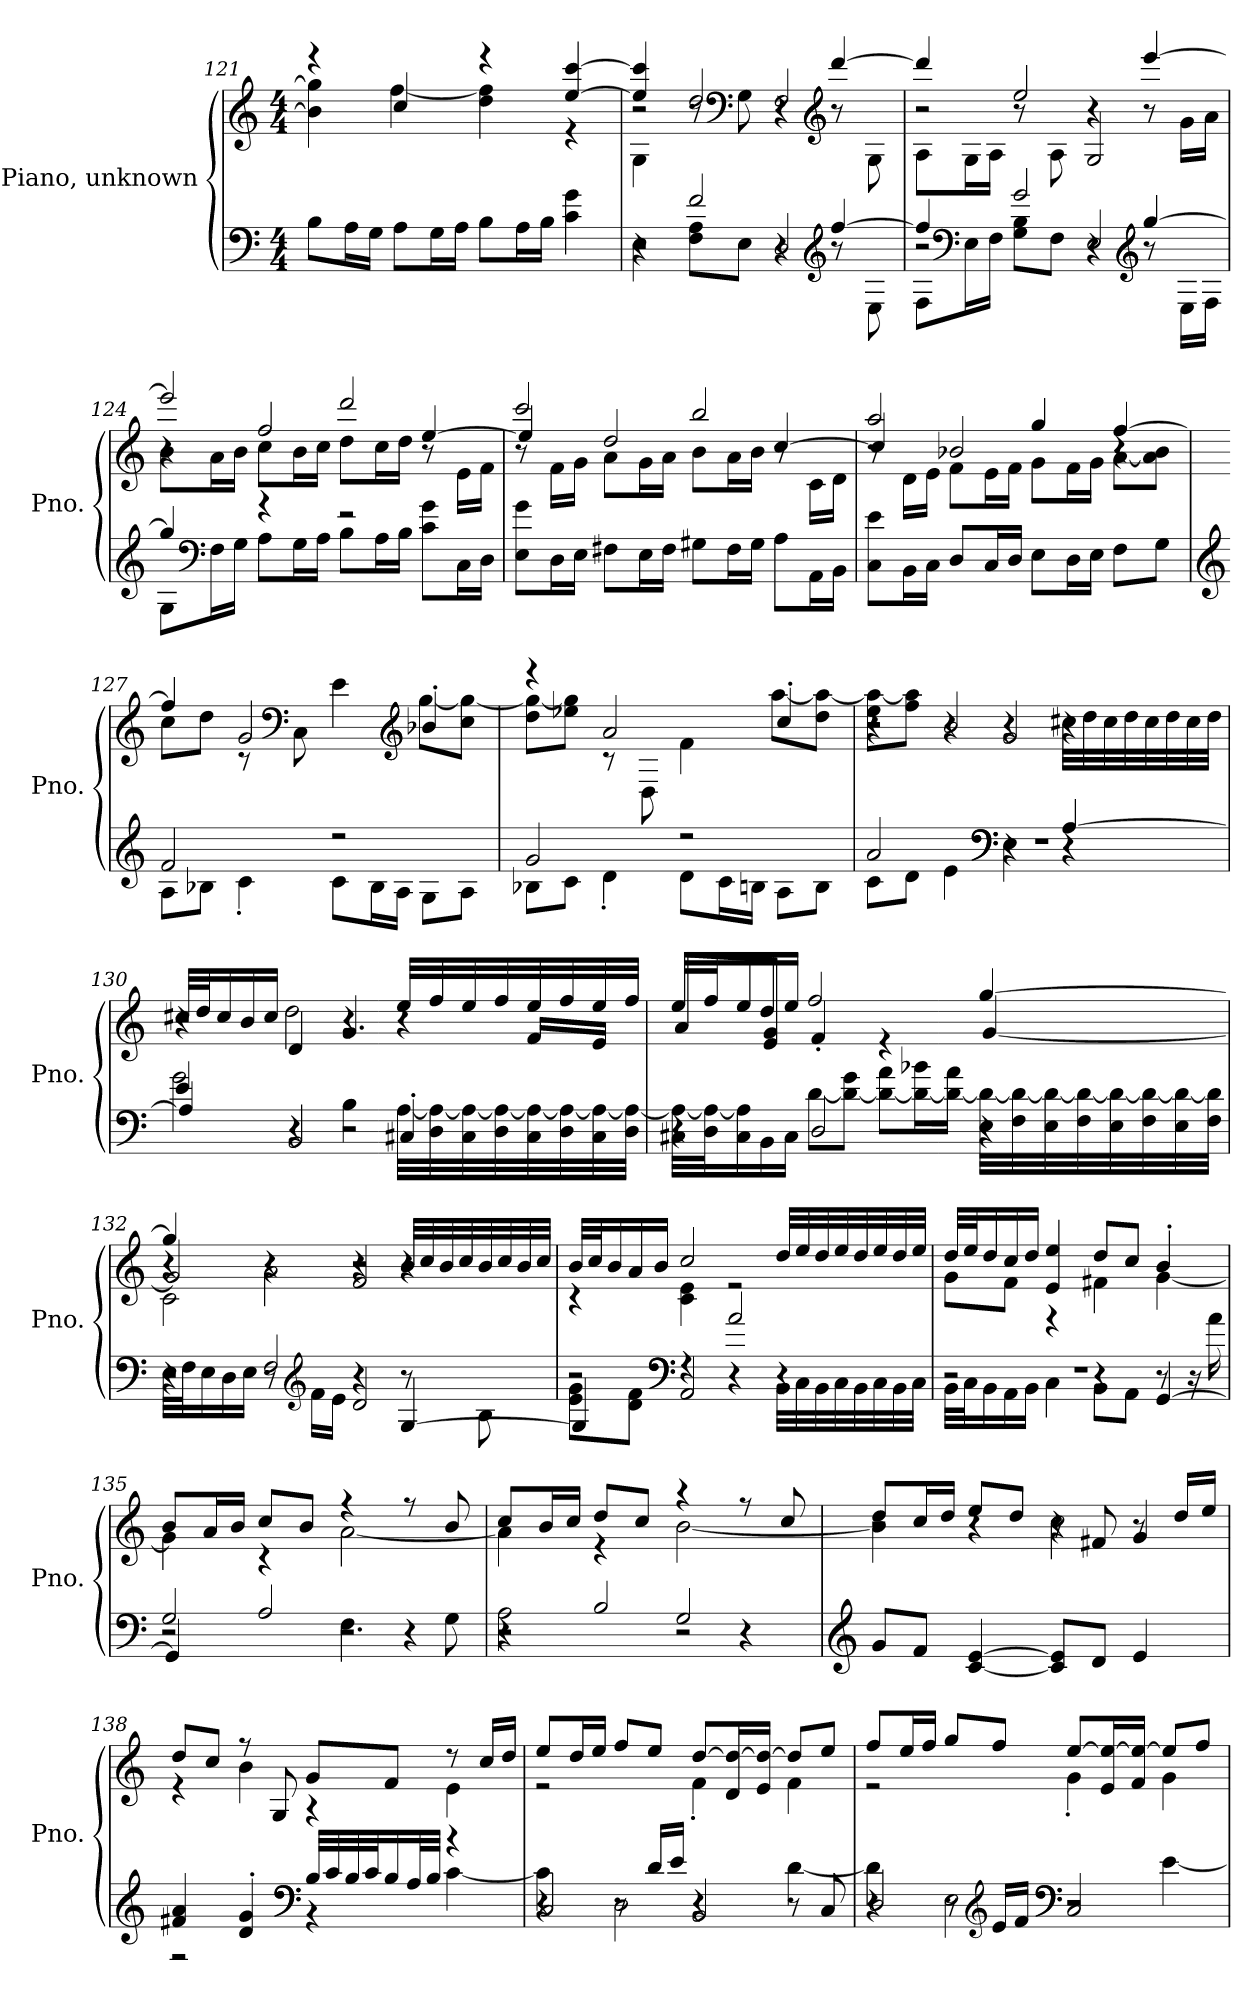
**kern	**kern
*part1	*part1
*staff2	*staff1
*I"Piano, unknown	*
*I'Pno.	*
!!LO:LB:g=z
*clefF4	*clefG2
*k[]	*k[]
*M4/4	*M4/4
=121	=121
*	*^
8B\L	4r	4b\] 4gg\]
16A\L	.	.
16G\JJ	.	.
8A\L	4cc/	[4ff\
16G\L	.	.
16A\JJ	.	.
8B\L	4r	4dd\ 4ff\]
16A\L	.	.
16B\JJ	.	.
4c\ 4g\	[4ee/ [4ccc/	4r
=122	=122	=122
*^	*	*^
*	*^	*	*	*
4r	4E\	2r	4ee/] 4ccc/]	4G\	2r
2f/	8F\ 8A\L	.	2dd/	8r	.
*	*	*	*clefF4	*	*
.	8E\J	.	.	8G\	.
.	4r	2D/	.	4r	2F/
*clefG2	*	*	*clefG2	*	*
[4ff/	8r	.	[4ddd/	8r	.
.	8E\	.	.	8G\	.
=123	=123	=123	=123	=123	=123
4ff/]	8F\L	2r	4ddd/]	8A\L	2r
*clefF4	*	*	*	*	*
.	16E\L	.	.	16G\L	.
.	16F\JJ	.	.	16A\JJ	.
2g/	8G\ 8B\L	.	2ee/	8r	.
.	8F\J	.	.	8A\	.
.	4r	2E/	.	4r	2G/
*clefG2	*	*	*	*	*
[4gg/	8r	.	[4eee/	8r	.
.	16E\LL	.	.	16g\LL	.
.	16F\JJ	.	.	16a\JJ	.
*	*v	*v	*	*	*
!!LO:LB:g=z	!!	!!
=124	=124	=124	=124	=124
4gg/]	8G\L	2eee/]	8b\L	4r
*clefF4	*	*	*	*
.	16F\L	.	16a\L	.
.	16G\JJ	.	16b\JJ	.
4r	8A\L	.	8cc\L	2ff/
.	16G\L	.	16b\L	.
.	16A\JJ	.	16cc\JJ	.
2r	8B\L	2ddd/	8dd\L	.
.	16A\L	.	16cc\L	.
.	16B\JJ	.	16dd\JJ	.
.	8c\ 8g\L	.	8r	[4ee/
.	16C\L	.	16e\LL	.
.	16D\JJ	.	16f\JJ	.
*v	*v	*	*	*
=125	=125	=125	=125
8E\ 8g\L	2ccc/	8r	4ee/]
16D\L	.	16f\LL	.
16E\JJ	.	16g\JJ	.
8F#X\L	.	8a\L	2dd/
16E\L	.	16g\L	.
16F#\JJ	.	16a\JJ	.
8G#X\L	2bb/	8b\L	.
16F#\L	.	16a\L	.
16G#\JJ	.	16b\JJ	.
8A\L	.	8r	[4cc/
16AA\L	.	16c\LL	.
16BB\JJ	.	16d\JJ	.
=126	=126	=126	=126
8C\ 8e\L	2aa/	8r	4cc/]
16BB\L	.	16d\LL	.
16C\JJ	.	16e\JJ	.
8D/L	.	8f\L	2b-X/
16C/L	.	16e\L	.
16D/JJ	.	16f\JJ	.
8E\L	4gg/	8g\L	.
16D\L	.	16f\L	.
16E\JJ	.	16g\JJ	.
8F\L	[4ff/	[8a\L	4r
8G\J	.	8a\] 8b-\J	.
*	*v	*v	*v
!!LO:LB:g=z
=127	=127
*clefG2	*
*^	*^
2f/	8A\L	4ff/]	8cc\L
.	8B-X\J	.	8dd\J
.	4c'\	2g/	8r
*	*	*clefF4	*
.	.	.	8C\
2r	8c\L	.	4e\
.	16B-\L	.	.
.	16A\JJ	.	.
*	*	*clefG2	*
.	8G\L	4b-X'/	[8gg\L
.	8A\J	.	8cc\ 8gg\_J
=128	=128	=128	=128
2g/	8B-X\L	4r	8dd\ 8gg\_L
.	8c\J	.	8ee-X\ 8gg\]J
.	4d'\	2a/	8r
.	.	.	8D\
2r	8d\L	.	4f\
.	16c\L	.	.
.	16Bn\JJ	.	.
.	8A\L	4cc'/	[8aa\L
.	8B\J	.	8dd\ 8aa\_J
=129	=129	=129	=129
*	*^	*	*^
1r	8c\L	2a/	4r	8ee\ 8aa\_L	2r
.	8d\J	.	.	8ff\ 8aa\]J	.
.	4e\	.	2b/	4r	.
*clefF4	*	*	*	*	*
.	4E\	4r	.	4r	2g/
.	4r	[4A/	4r	32cc#X\LLL	.
.	.	.	.	32dd\	.
.	.	.	.	32cc#\	.
.	.	.	.	32dd\	.
.	.	.	.	32cc#\	.
.	.	.	.	32dd\	.
.	.	.	.	32cc#\	.
.	.	.	.	32dd\JJJ	.
!!LO:LB:g=z	!!	!!
=130	=130	=130	=130	=130	=130
4e/	2g\	4A/]	32cc#X/LLL	4r	2r
.	.	.	32dd/J	.	.
.	.	.	16cc#/	.	.
.	.	.	16b/	.	.
.	.	.	16cc#/JJ	.	.
4r	.	2BB/	4d/	2dd\	.
2r	4B\	.	4r	.	4.g/
.	[32A\LLL	4C#X'/	32ee/LLL	4r	.
.	32D\ 32A\_	.	32ff/	.	.
.	32C#\ 32A\_	.	32ee/	.	.
.	32D\ 32A\_	.	32ff/	.	.
.	32C#\ 32A\_	.	32ee/	.	16f/LL
.	32D\ 32A\_	.	32ff/	.	.
.	32C#\ 32A\_	.	32ee/	.	16e/JJ
.	32D\ 32A\_JJJ	.	32ff/JJJ	.	.
*	*	*	*	*v	*v
!!LO:PB:g=z
=131	=131	=131	=131	=131
1r	32C#X\ 32A\_LLL	4r	32ee/LLL	8a/L
.	32D\ 32A\_J	.	32ff/J	.
.	16C#\ 16A\]	.	16ee/	.
.	16BB\	.	16dd/	8e/ 8g/J
.	16C#\JJ	.	16ee/JJ	.
.	[8d\L	2D/	2ff/	4f'/
.	8d\_ 8g\J	.	.	.
.	8d\_ 8a\L	.	.	4r
.	16d\_ 16b-X\L	.	.	.
.	16d\_ 16a\JJ	.	.	.
.	32E\ 32d\_LLL	4r	[4gg/	[4g/
.	32F\ 32d\_	.	.	.
.	32E\ 32d\_	.	.	.
.	32F\ 32d\_	.	.	.
.	32E\ 32d\_	.	.	.
.	32F\ 32d\_	.	.	.
.	32E\ 32d\_	.	.	.
.	32F\ 32d\]JJJ	.	.	.
=132	=132	=132	=132	=132
*	*	*	*^	*^
2r	32E\LLL	4r	4gg/]	4r	2g/]	2c\
.	32F\J	.	.	.	.	.
.	16E\	.	.	.	.	.
.	16D\	.	.	.	.	.
.	16E\JJ	.	.	.	.	.
.	8r	2F/	4r	2a\	.	.
*clefG2	*	*	*	*	*	*
.	16f\LL	.	.	.	.	.
.	16e\JJ	.	.	.	.	.
2d/	4r	.	4r	.	2f/	2r
.	8r	[4G/	32b/LLL	4r	.	.
.	.	.	32cc/	.	.	.
.	.	.	32b/	.	.	.
.	.	.	32cc/	.	.	.
.	8B\	.	32b/	.	.	.
.	.	.	32cc/	.	.	.
.	.	.	32b/	.	.	.
.	.	.	32cc/JJJ	.	.	.
*	*	*	*	*v	*v	*v
!!LO:LB:g=z
=133	=133	=133	=133	=133
2r	8e\ 8g\L	4G/]	32b/LLL	4r
.	.	.	32cc/J	.
.	.	.	16b/	.
.	8d\ 8f\J	.	16a/	.
.	.	.	16b/JJ	.
*clefF4	*	*	*	*
.	4r	2AA/	2cc/	4c\ 4e\
2a/	4r	.	.	2r
.	32BB\LLL	4r	32dd/LLL	.
.	32C\	.	32ee/	.
.	32BB\	.	32dd/	.
.	32C\	.	32ee/	.
.	32BB\	.	32dd/	.
.	32C\	.	32ee/	.
.	32BB\	.	32dd/	.
.	32C\JJJ	.	32ee/JJJ	.
=134	=134	=134	=134	=134
1r	32BB\LLL	2r	32dd/LLL	8g\L
.	32C\J	.	32ee/J	.
.	16BB\	.	16dd/	.
.	16AA\	.	16cc/	8f\J
.	16BB\JJ	.	16dd/JJ	.
.	4C\	.	4e/ 4ee/	4r
.	8BB\L	4r	8dd/L	4f#X\
.	8AA\J	.	8cc/J	.
.	8r	[4GG/	4b'/	[4g\
.	16r	.	.	.
.	16a\	.	.	.
=135	=135	=135	=135	=135
2G/	2r	4GG/]	8b/L	4g\]
.	.	.	16a/L	.
.	.	.	16b/JJ	.
.	.	2A/	8cc/L	4r
.	.	.	8b/J	.
2r	4.F\	.	4r	[2a\
.	.	4r	8r	.
.	8G\	.	8b/	.
!!LO:LB:g=z	!!
=136	=136	=136	=136	=136
4r	2A\	2r	8cc/L	4a\]
.	.	.	16b/L	.
.	.	.	16cc/JJ	.
2B/	.	.	8dd/L	4r
.	.	.	8cc/J	.
.	2r	2G/	4r	[2b\
4r	.	.	8r	.
.	.	.	8cc/	.
*v	*v	*v	*	*
*	*v	*v
=137	=137
*clefG2	*
*	*^
*	*	*^
8g/L	8dd/L	4b\]	2r
8f/J	16cc/L	.	.
.	16dd/JJ	.	.
[4c/ [4e/	8ee/L	4r	.
.	8dd/J	.	.
8c/] 8e/]L	8r	2cc\	4r
8d/J	8f#X/	.	.
4e/	8r	.	4g/
.	16dd/LL	.	.
.	16ee/JJ	.	.
*	*	*v	*v
=138	=138	=138
*^	*	*
4f#X/ 4a/	2r	8dd/L	4r
.	.	8cc/J	.
4d/' 4g/'	.	8r	4b\
.	.	8G/	.
*clefF4	*	*	*
32B/LLL	4r	8g/L	4r
32c/	.	.	.
32B/	.	.	.
32c/J	.	.	.
16B/	.	8f/J	.
32A/L	.	.	.
32B/JJJ	.	.	.
4r	[4c\	8r	4e\
.	.	16cc/LL	.
.	.	16dd/JJ	.
!!LO:LB:g=z	!!
=139	=139	=139	=139
*	*^	*	*
4r	4c\]	2C/	8ee/L	2r
.	.	.	16dd/L	.
.	.	.	16ee/JJ	.
8r	2D\	.	8ff/L	.
16d/LL	.	.	8ee/J	.
16e/JJ	.	.	.	.
4r	.	2BB/	[8dd/L	4f'\
.	.	.	16d/ 16dd/_L	.
.	.	.	16e/ 16dd/_JJ	.
8r	[4d\	.	8dd/L]	4f\
8C/	.	.	8ee/J	.
=140	=140	=140	=140	=140
4r	4d\]	2D/	8ff/L	2r
.	.	.	16ee/L	.
.	.	.	16ff/JJ	.
8r	2E\	.	8gg/L	.
*clefG2	*	*	*	*
16e/LL	.	.	8ff/J	.
16f/JJ	.	.	.	.
*clefF4	*	*	*	*
2r	.	2C/	[8ee/L	4g'\
.	.	.	16e/ 16ee/_L	.
.	.	.	16f/ 16ee/_JJ	.
.	[4e\	.	8ee/L]	4g\
.	.	.	8ff/J	.
*v	*v	*v	*	*
*	*v	*v
=	=
*-	*-
